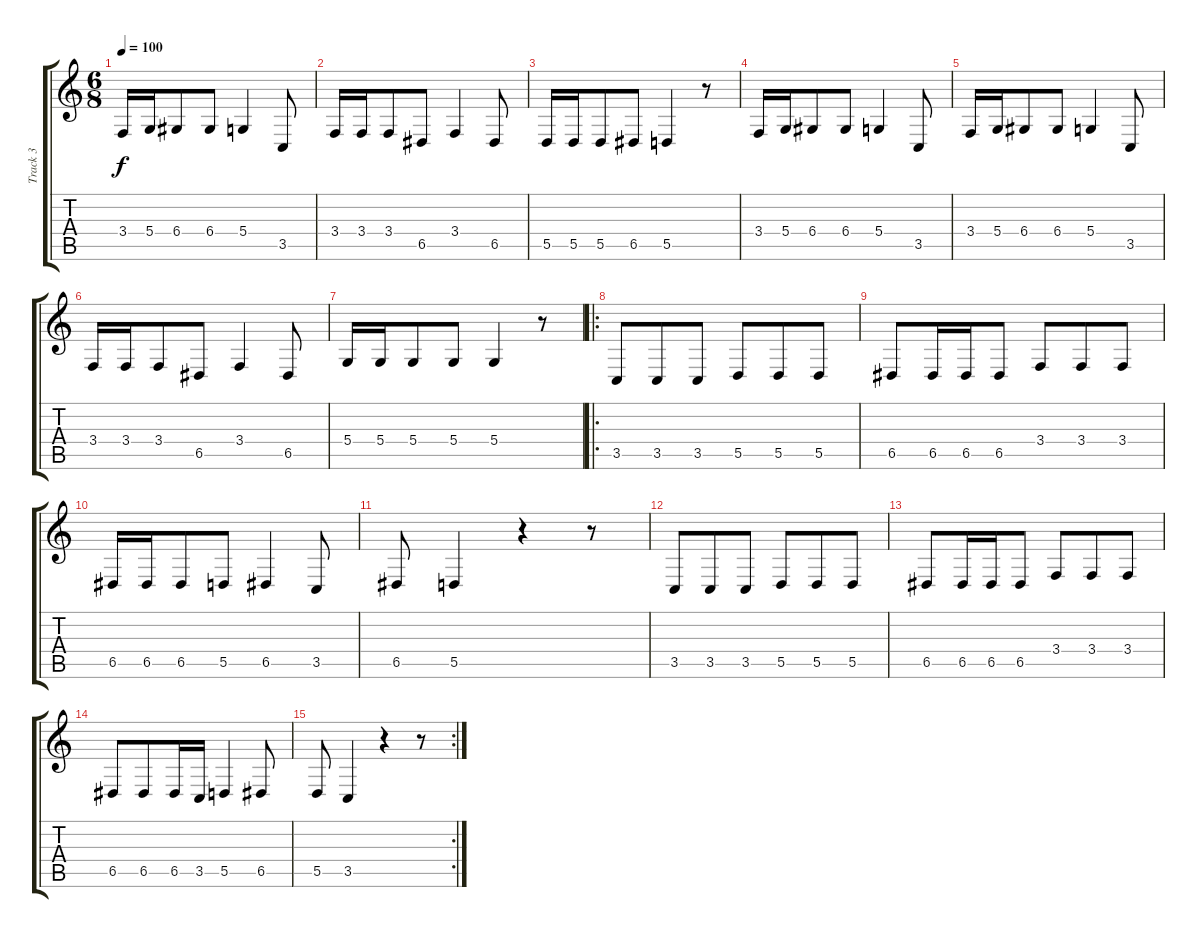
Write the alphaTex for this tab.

\track ("Track 3" "Track 3") {instrument clavinet}
\staff {score tabs}
\tuning (E4 B3 G3 D3 A2 E2) {hide}
\ts (6 8)
\tempo 100
\clef g2
\ks c
3.4.16{dy f} 5.4.16 6.4.8 6.4.8 5.4.4 3.5.8 |
3.4.16 3.4.16 3.4.8 6.5.8 3.4.4 6.5.8 |
5.5.16 5.5.16 5.5.8 6.5.8 5.5.4 r.8 |
3.4.16 5.4.16 6.4.8 6.4.8 5.4.4 3.5.8 |
3.4.16 5.4.16 6.4.8 6.4.8 5.4.4 3.5.8 |
3.4.16 3.4.16 3.4.8 6.5.8 3.4.4 6.5.8 |
5.4.16 5.4.16 5.4.8 5.4.8 5.4.4 r.8 |
\ro
3.5.8 3.5.8 3.5.8 5.5.8 5.5.8 5.5.8 |
6.5.8 6.5.16 6.5.16 6.5.8 3.4.8 3.4.8 3.4.8 |
6.5.16 6.5.16 6.5.8 5.5.8 6.5.4 3.5.8 |
6.5.8 5.5.4 r.4 r.8 |
3.5.8 3.5.8 3.5.8 5.5.8 5.5.8 5.5.8 |
6.5.8 6.5.16 6.5.16 6.5.8 3.4.8 3.4.8 3.4.8 |
6.5.8 6.5.8 6.5.16 3.5.16 5.5.4 6.5.8 |
\rc 2
5.5.8 3.5.4 r.4 r.8
